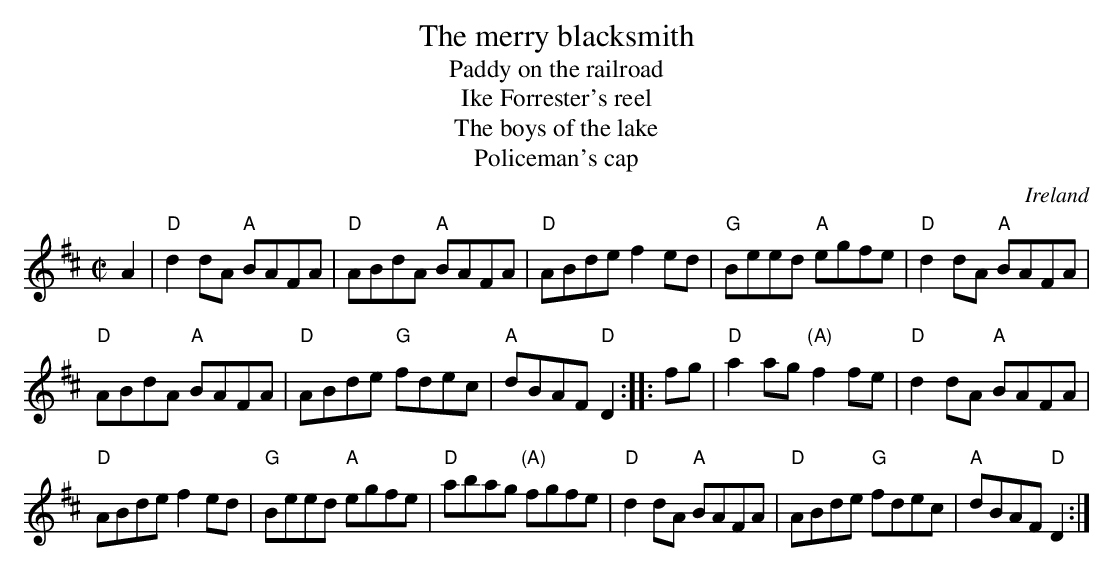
X:1
T:The merry blacksmith
T:Paddy on the railroad
T:Ike Forrester's reel
T:The boys of the lake
T:Policeman's cap
O:Ireland
M:C|
L:1/8
K:D
A2|\
"D"d2dA "A"BAFA|"D"ABdA "A"BAFA|"D"ABde f2ed|"G"Beed "A"egfe|\
"D"d2dA "A"BAFA|
"D"ABdA "A"BAFA|"D"ABde "G"fdec|"A"dBAF "D"D2:|\
|:fg|\
"D"a2ag "(A)"f2fe|"D"d2dA "A"BAFA|
"D"ABde f2ed|"G"Beed "A"egfe|\
"D"abag "(A)"fgfe|"D"d2dA "A"BAFA|"D"ABde "G"fdec|"A"dBAF "D"D2:|
